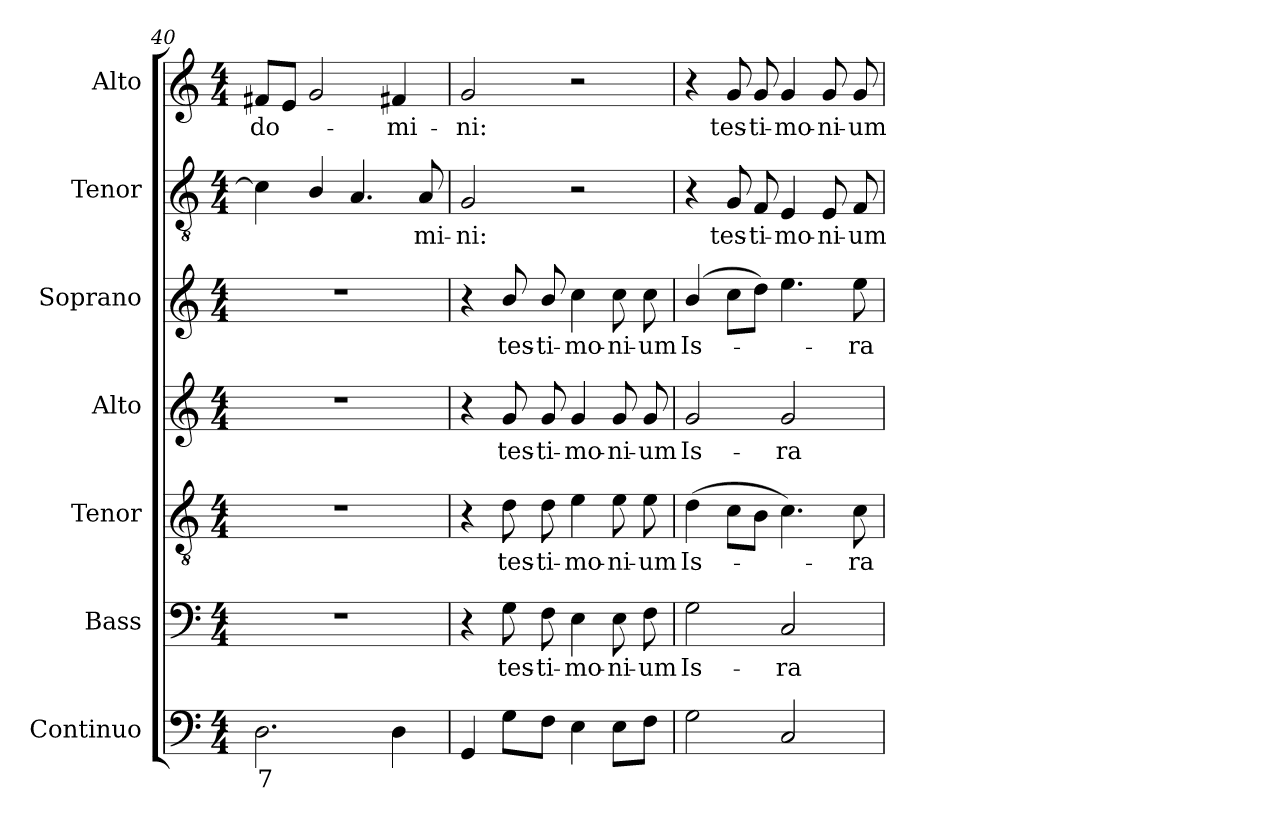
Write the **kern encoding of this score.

**kern	**text	**kern	**text	**kern	**text	**kern	**text	**kern	**text	**kern	**text	**kern	**text
*part7	*part7	*part6	*part6	*part5	*part5	*part4	*part4	*part3	*part3	*part2	*part2	*part1	*part1
*staff7	*staff7	*staff6	*staff6	*staff5	*staff5	*staff4	*staff4	*staff3	*staff3	*staff2	*staff2	*staff1	*staff1
*I"Continuo	*	*I"Bass	*	*I"Tenor	*	*I"Alto	*	*I"Soprano	*	*I"Tenor	*	*I"Alto	*
*I'Cont.	*	*I'B.	*	*I'T.	*	*I'A.	*	*I'S.	*	*I'T.	*	*I'A.	*
*clefF4	*	*clefF4	*	*clefGv2	*	*clefG2	*	*clefG2	*	*clefGv2	*	*clefG2	*
*	*	*	*	*ITrd7c12	*	*	*	*	*	*ITrd7c12	*	*	*
*k[]	*	*k[]	*	*k[]	*	*k[]	*	*k[]	*	*k[]	*	*k[]	*
*C:	*	*C:	*	*C:	*	*C:	*	*C:	*	*C:	*	*C:	*
*M4/4	*	*M4/4	*	*M4/4	*	*M4/4	*	*M4/4	*	*M4/4	*	*M4/4	*
=40	=40	=40	=40	=40	=40	=40	=40	=40	=40	=40	=40	=40	=40
!	!LO:LY:b:color=#000000	!	!	!	!	!	!	!	!	!	!	!	!
!	!	!	!	!	!	!	!	!	!	!	!	!	!LO:LY:b:color=#000000
2.Di\	7	1r	.	1r	.	1r	.	1r	.	4Ci\]	.	8f#Xi/L	do-
.	.	.	.	.	.	.	.	.	.	.	.	8ei/J	.
.	.	.	.	.	.	.	.	.	.	4BBi/	.	2gi/	.
.	.	.	.	.	.	.	.	.	.	4.AAi/	.	.	.
!	!	!	!	!	!	!	!	!	!	!	!	!	!LO:LY:b:color=#000000
4Di\	.	.	.	.	.	.	.	.	.	.	.	4f#Xi/	-mi-
!	!	!	!	!	!	!	!	!	!	!	!LO:LY:b:color=#000000	!	!
.	.	.	.	.	.	.	.	.	.	8AAi/	-mi-	.	.
=41	=41	=41	=41	=41	=41	=41	=41	=41	=41	=41	=41	=41	=41
!	!	!	!	!	!	!	!	!	!	!	!LO:LY:b:color=#000000	!	!
!	!	!	!	!	!	!	!	!	!	!	!	!	!LO:LY:b:color=#000000
4GGi/	.	4r	.	4r	.	4r	.	4r	.	2GGi/	-ni:	2gi/	-ni:
!	!	!	!LO:LY:b:color=#000000	!	!	!	!	!	!	!	!	!	!
!	!	!	!	!	!LO:LY:b:color=#000000	!	!	!	!	!	!	!	!
!	!	!	!	!	!	!	!LO:LY:b:color=#000000	!	!	!	!	!	!
!	!	!	!	!	!	!	!	!	!LO:LY:b:color=#000000	!	!	!	!
8Gi\L	.	8Gi\	tes-	8Di\	tes-	8gi/	tes-	8bi/	tes-	.	.	.	.
!	!	!	!LO:LY:b:color=#000000	!	!	!	!	!	!	!	!	!	!
!	!	!	!	!	!LO:LY:b:color=#000000	!	!	!	!	!	!	!	!
!	!	!	!	!	!	!	!LO:LY:b:color=#000000	!	!	!	!	!	!
!	!	!	!	!	!	!	!	!	!LO:LY:b:color=#000000	!	!	!	!
8Fi\J	.	8Fi\	-ti-	8Di\	-ti-	8gi/	-ti-	8bi/	-ti-	.	.	.	.
!	!	!	!LO:LY:b:color=#000000	!	!	!	!	!	!	!	!	!	!
!	!	!	!	!	!LO:LY:b:color=#000000	!	!	!	!	!	!	!	!
!	!	!	!	!	!	!	!LO:LY:b:color=#000000	!	!	!	!	!	!
!	!	!	!	!	!	!	!	!	!LO:LY:b:color=#000000	!	!	!	!
4Ei\	.	4Ei\	-mo-	4Ei\	-mo-	4gi/	-mo-	4cci\	-mo-	2r	.	2r	.
!	!	!	!LO:LY:b:color=#000000	!	!	!	!	!	!	!	!	!	!
!	!	!	!	!	!LO:LY:b:color=#000000	!	!	!	!	!	!	!	!
!	!	!	!	!	!	!	!LO:LY:b:color=#000000	!	!	!	!	!	!
!	!	!	!	!	!	!	!	!	!LO:LY:b:color=#000000	!	!	!	!
8Ei\L	.	8Ei\	-ni-	8Ei\	-ni-	8gi/	-ni-	8cci\	-ni-	.	.	.	.
!	!	!	!LO:LY:b:color=#000000	!	!	!	!	!	!	!	!	!	!
!	!	!	!	!	!LO:LY:b:color=#000000	!	!	!	!	!	!	!	!
!	!	!	!	!	!	!	!LO:LY:b:color=#000000	!	!	!	!	!	!
!	!	!	!	!	!	!	!	!	!LO:LY:b:color=#000000	!	!	!	!
8Fi\J	.	8Fi\	-um	8Ei\	-um	8gi/	-um	8cci\	-um	.	.	.	.
=42	=42	=42	=42	=42	=42	=42	=42	=42	=42	=42	=42	=42	=42
!	!	!	!LO:LY:b:color=#000000	!	!	!	!	!	!	!	!	!	!
!	!	!	!	!	!LO:LY:b:color=#000000	!	!	!	!	!	!	!	!
!	!	!	!	!	!	!	!LO:LY:b:color=#000000	!	!	!	!	!	!
!	!	!	!	!	!	!	!	!	!LO:LY:b:color=#000000	!	!	!	!
2Gi\	.	2Gi\	Is-	(4Di\	Is-	2gi/	Is-	(4bi/	Is-	4r	.	4r	.
!	!	!	!	!	!	!	!	!	!	!	!LO:LY:b:color=#000000	!	!
!	!	!	!	!	!	!	!	!	!	!	!	!	!LO:LY:b:color=#000000
.	.	.	.	8Ci\L	.	.	.	8cci\L	.	8GGi/	tes-	8gi/	tes-
!	!	!	!	!	!	!	!	!	!	!	!LO:LY:b:color=#000000	!	!
!	!	!	!	!	!	!	!	!	!	!	!	!	!LO:LY:b:color=#000000
.	.	.	.	8BBi\J	.	.	.	8ddi\J)	.	8FFi/	-ti-	8gi/	-ti-
!	!	!	!LO:LY:b:color=#000000	!	!	!	!	!	!	!	!	!	!
!	!	!	!	!	!	!	!LO:LY:b:color=#000000	!	!	!	!	!	!
!	!	!	!	!	!	!	!	!	!	!	!LO:LY:b:color=#000000	!	!
!	!	!	!	!	!	!	!	!	!	!	!	!	!LO:LY:b:color=#000000
2Ci/	.	2Ci/	-ra-	4.Ci\)	.	2gi/	-ra-	4.eei\	.	4EEi/	-mo-	4gi/	-mo-
!	!	!	!	!	!	!	!	!	!	!	!LO:LY:b:color=#000000	!	!
!	!	!	!	!	!	!	!	!	!	!	!	!	!LO:LY:b:color=#000000
.	.	.	.	.	.	.	.	.	.	8EEi/	-ni-	8gi/	-ni-
!	!	!	!	!	!LO:LY:b:color=#000000	!	!	!	!	!	!	!	!
!	!	!	!	!	!	!	!	!	!LO:LY:b:color=#000000	!	!	!	!
!	!	!	!	!	!	!	!	!	!	!	!LO:LY:b:color=#000000	!	!
!	!	!	!	!	!	!	!	!	!	!	!	!	!LO:LY:b:color=#000000
.	.	.	.	8Ci\	-ra-	.	.	8eei\	-ra	8FFi/	-um	8gi/	-um
=	=	=	=	=	=	=	=	=	=	=	=	=	=
*-	*-	*-	*-	*-	*-	*-	*-	*-	*-	*-	*-	*-	*-
